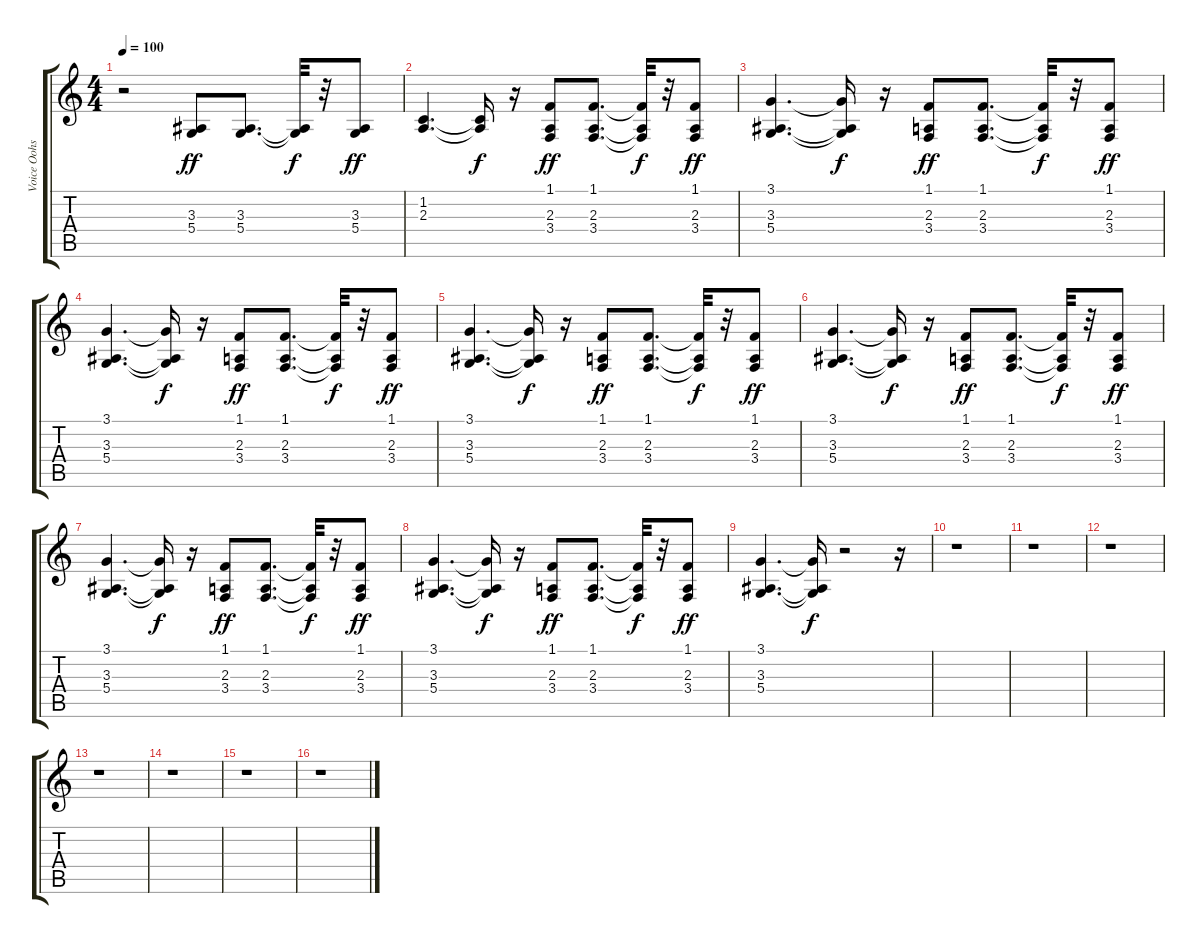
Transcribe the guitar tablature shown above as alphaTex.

\track ("Voice Oohs" "Voice Oohs") {instrument voiceoohs}
\staff {score tabs}
\tuning (E4 B3 G3 D3 A2 E2) {hide}
\ts (4 4)
\tempo 100
\clef g2
\ks c
r.2{dy ff} (3.3 5.4).8 (3.3 5.4).8{d} (3.3{t} 5.4{t}).32{dy f} r.32 (3.3 5.4).8{dy ff} |
(1.2 2.3).4{d} (1.2{t} 2.3{t}).16{dy f} r.16 (1.1 2.3 3.4).8{dy ff} (1.1 2.3 3.4).8{d} (1.1{t} 2.3{t} 3.4{t}).32{dy f} r.32 (1.1 2.3 3.4).8{dy ff} |
(3.1 3.3 5.4).4{d} (3.1{t} 3.3{t} 5.4{t}).16{dy f} r.16 (1.1 2.3 3.4).8{dy ff} (1.1 2.3 3.4).8{d} (1.1{t} 2.3{t} 3.4{t}).32{dy f} r.32 (1.1 2.3 3.4).8{dy ff} |
(3.1 3.3 5.4).4{d} (3.1{t} 3.3{t} 5.4{t}).16{dy f} r.16 (1.1 2.3 3.4).8{dy ff} (1.1 2.3 3.4).8{d} (1.1{t} 2.3{t} 3.4{t}).32{dy f} r.32 (1.1 2.3 3.4).8{dy ff} |
(3.1 3.3 5.4).4{d} (3.1{t} 3.3{t} 5.4{t}).16{dy f} r.16 (1.1 2.3 3.4).8{dy ff} (1.1 2.3 3.4).8{d} (1.1{t} 2.3{t} 3.4{t}).32{dy f} r.32 (1.1 2.3 3.4).8{dy ff} |
(3.1 3.3 5.4).4{d} (3.1{t} 3.3{t} 5.4{t}).16{dy f} r.16 (1.1 2.3 3.4).8{dy ff} (1.1 2.3 3.4).8{d} (1.1{t} 2.3{t} 3.4{t}).32{dy f} r.32 (1.1 2.3 3.4).8{dy ff} |
(3.1 3.3 5.4).4{d} (3.1{t} 3.3{t} 5.4{t}).16{dy f} r.16 (1.1 2.3 3.4).8{dy ff} (1.1 2.3 3.4).8{d} (1.1{t} 2.3{t} 3.4{t}).32{dy f} r.32 (1.1 2.3 3.4).8{dy ff} |
(3.1 3.3 5.4).4{d} (3.1{t} 3.3{t} 5.4{t}).16{dy f} r.16 (1.1 2.3 3.4).8{dy ff} (1.1 2.3 3.4).8{d} (1.1{t} 2.3{t} 3.4{t}).32{dy f} r.32 (1.1 2.3 3.4).8{dy ff} |
(3.1 3.3 5.4).4{d} (3.1{t} 3.3{t} 5.4{t}).16{dy f} r.2 r.16 |
r.1 |
r.1 |
r.1 |
r.1 |
r.1 |
r.1 |
r.1
